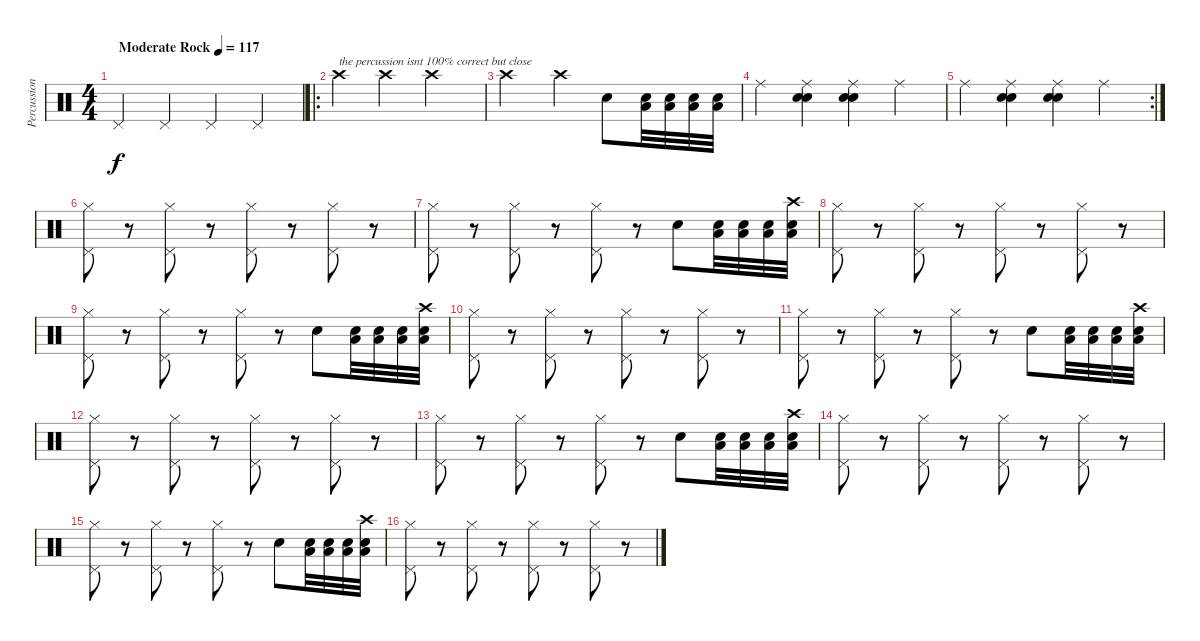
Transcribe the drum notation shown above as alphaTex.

\track ("Percussion" "Percussion") {instrument percussion}
\staff {score}
\articulation defaults
\ts (4 4)
\tempo (117 "Moderate Rock")
\clef neutral
\ks c "Pedal Hi-Hat (hit)".4{dy f} "Pedal Hi-Hat (hit)".4 "Pedal Hi-Hat (hit)".4 "Pedal Hi-Hat (hit)".4
|
\ro "Crash high (hit)".4{txt "the percussion isnt 100% correct but close"} "Crash high (hit)".4 "Crash high (hit)".2
|
"Crash high (hit)".2 "Crash high (hit)".4 "Snare (hit) 2".8 ("Snare (hit) 2" "Low Tom (hit)").32 ("Snare (hit) 2" "Low Tom (hit)").32 ("Snare (hit) 2" "Low Tom (hit)").32 ("Snare (hit) 2" "Low Tom (hit)").32 |
"Ride (middle)".4 ("Snare (hit) 2" "Snare (hit) 2" "Ride (middle)").4 ("Snare (hit) 2" "Snare (hit) 2" "Ride (middle)").4 "Ride (middle)".4 |
\rc 2 "Ride (middle)".4
("Snare (hit) 2" "Ride (middle)" "Snare (hit) 2").4 ("Snare (hit) 2" "Ride (middle)" "Snare (hit) 2").4 "Ride (middle)".4 |
("Hi-Hat (closed)" "Pedal Hi-Hat (hit)").8 r.8 ("Hi-Hat (closed)" "Pedal Hi-Hat (hit)").8 r.8 ("Hi-Hat (closed)" "Pedal Hi-Hat (hit)").8 r.8 ("Hi-Hat (closed)" "Pedal Hi-Hat (hit)").8 r.8 |
("Pedal Hi-Hat (hit)" "Hi-Hat (closed)").8 r.8 ("Pedal Hi-Hat (hit)" "Hi-Hat (closed)").8 r.8 ("Pedal Hi-Hat (hit)" "Hi-Hat (closed)").8 r.8 "Snare (hit) 2".8 ("Snare (hit) 2" "Low Tom (hit)").32 ("Snare (hit) 2" "Low Tom (hit)").32 ("Snare (hit) 2" "Low Tom (hit)").32 ("Crash high (hit)" "Snare (hit) 2" "Low Tom (hit)").32 |
("Hi-Hat (closed)" "Pedal Hi-Hat (hit)").8 r.8 ("Hi-Hat (closed)" "Pedal Hi-Hat (hit)").8 r.8 ("Hi-Hat (closed)" "Pedal Hi-Hat (hit)").8 r.8 ("Hi-Hat (closed)" "Pedal Hi-Hat (hit)").8 r.8 |
("Pedal Hi-Hat (hit)" "Hi-Hat (closed)").8 r.8 ("Pedal Hi-Hat (hit)" "Hi-Hat (closed)").8 r.8 ("Pedal Hi-Hat (hit)" "Hi-Hat (closed)").8 r.8 "Snare (hit) 2".8 ("Snare (hit) 2" "Low Tom (hit)").32 ("Snare (hit) 2" "Low Tom (hit)").32 ("Snare (hit) 2" "Low Tom (hit)").32 ("Crash high (hit)" "Snare (hit) 2" "Low Tom (hit)").32 |
("Hi-Hat (closed)" "Pedal Hi-Hat (hit)").8 r.8 ("Hi-Hat (closed)" "Pedal Hi-Hat (hit)").8 r.8 ("Hi-Hat (closed)" "Pedal Hi-Hat (hit)").8 r.8 ("Hi-Hat (closed)" "Pedal Hi-Hat (hit)").8 r.8 |
("Pedal Hi-Hat (hit)" "Hi-Hat (closed)").8 r.8 ("Pedal Hi-Hat (hit)" "Hi-Hat (closed)").8 r.8 ("Pedal Hi-Hat (hit)" "Hi-Hat (closed)").8 r.8 "Snare (hit) 2".8 ("Snare (hit) 2" "Low Tom (hit)").32 ("Snare (hit) 2" "Low Tom (hit)").32 ("Snare (hit) 2" "Low Tom (hit)").32 ("Crash high (hit)" "Snare (hit) 2" "Low Tom (hit)").32 |
("Hi-Hat (closed)" "Pedal Hi-Hat (hit)").8 r.8 ("Hi-Hat (closed)" "Pedal Hi-Hat (hit)").8 r.8 ("Hi-Hat (closed)" "Pedal Hi-Hat (hit)").8 r.8 ("Hi-Hat (closed)" "Pedal Hi-Hat (hit)").8 r.8 |
("Pedal Hi-Hat (hit)" "Hi-Hat (closed)").8 r.8 ("Pedal Hi-Hat (hit)" "Hi-Hat (closed)").8 r.8 ("Pedal Hi-Hat (hit)" "Hi-Hat (closed)").8 r.8 "Snare (hit) 2".8 ("Snare (hit) 2" "Low Tom (hit)").32 ("Snare (hit) 2" "Low Tom (hit)").32 ("Snare (hit) 2" "Low Tom (hit)").32 ("Crash high (hit)" "Snare (hit) 2" "Low Tom (hit)").32 |
("Hi-Hat (closed)" "Pedal Hi-Hat (hit)").8 r.8 ("Hi-Hat (closed)" "Pedal Hi-Hat (hit)").8 r.8 ("Hi-Hat (closed)" "Pedal Hi-Hat (hit)").8 r.8 ("Hi-Hat (closed)" "Pedal Hi-Hat (hit)").8 r.8 |
("Pedal Hi-Hat (hit)" "Hi-Hat (closed)").8 r.8 ("Pedal Hi-Hat (hit)" "Hi-Hat (closed)").8 r.8 ("Pedal Hi-Hat (hit)" "Hi-Hat (closed)").8 r.8 "Snare (hit) 2".8 ("Snare (hit) 2" "Low Tom (hit)").32 ("Snare (hit) 2" "Low Tom (hit)").32 ("Snare (hit) 2" "Low Tom (hit)").32 ("Crash high (hit)" "Snare (hit) 2" "Low Tom (hit)").32 |
("Hi-Hat (closed)" "Pedal Hi-Hat (hit)").8 r.8 ("Hi-Hat (closed)" "Pedal Hi-Hat (hit)").8 r.8 ("Hi-Hat (closed)" "Pedal Hi-Hat (hit)").8 r.8 ("Hi-Hat (closed)" "Pedal Hi-Hat (hit)").8 r.8
